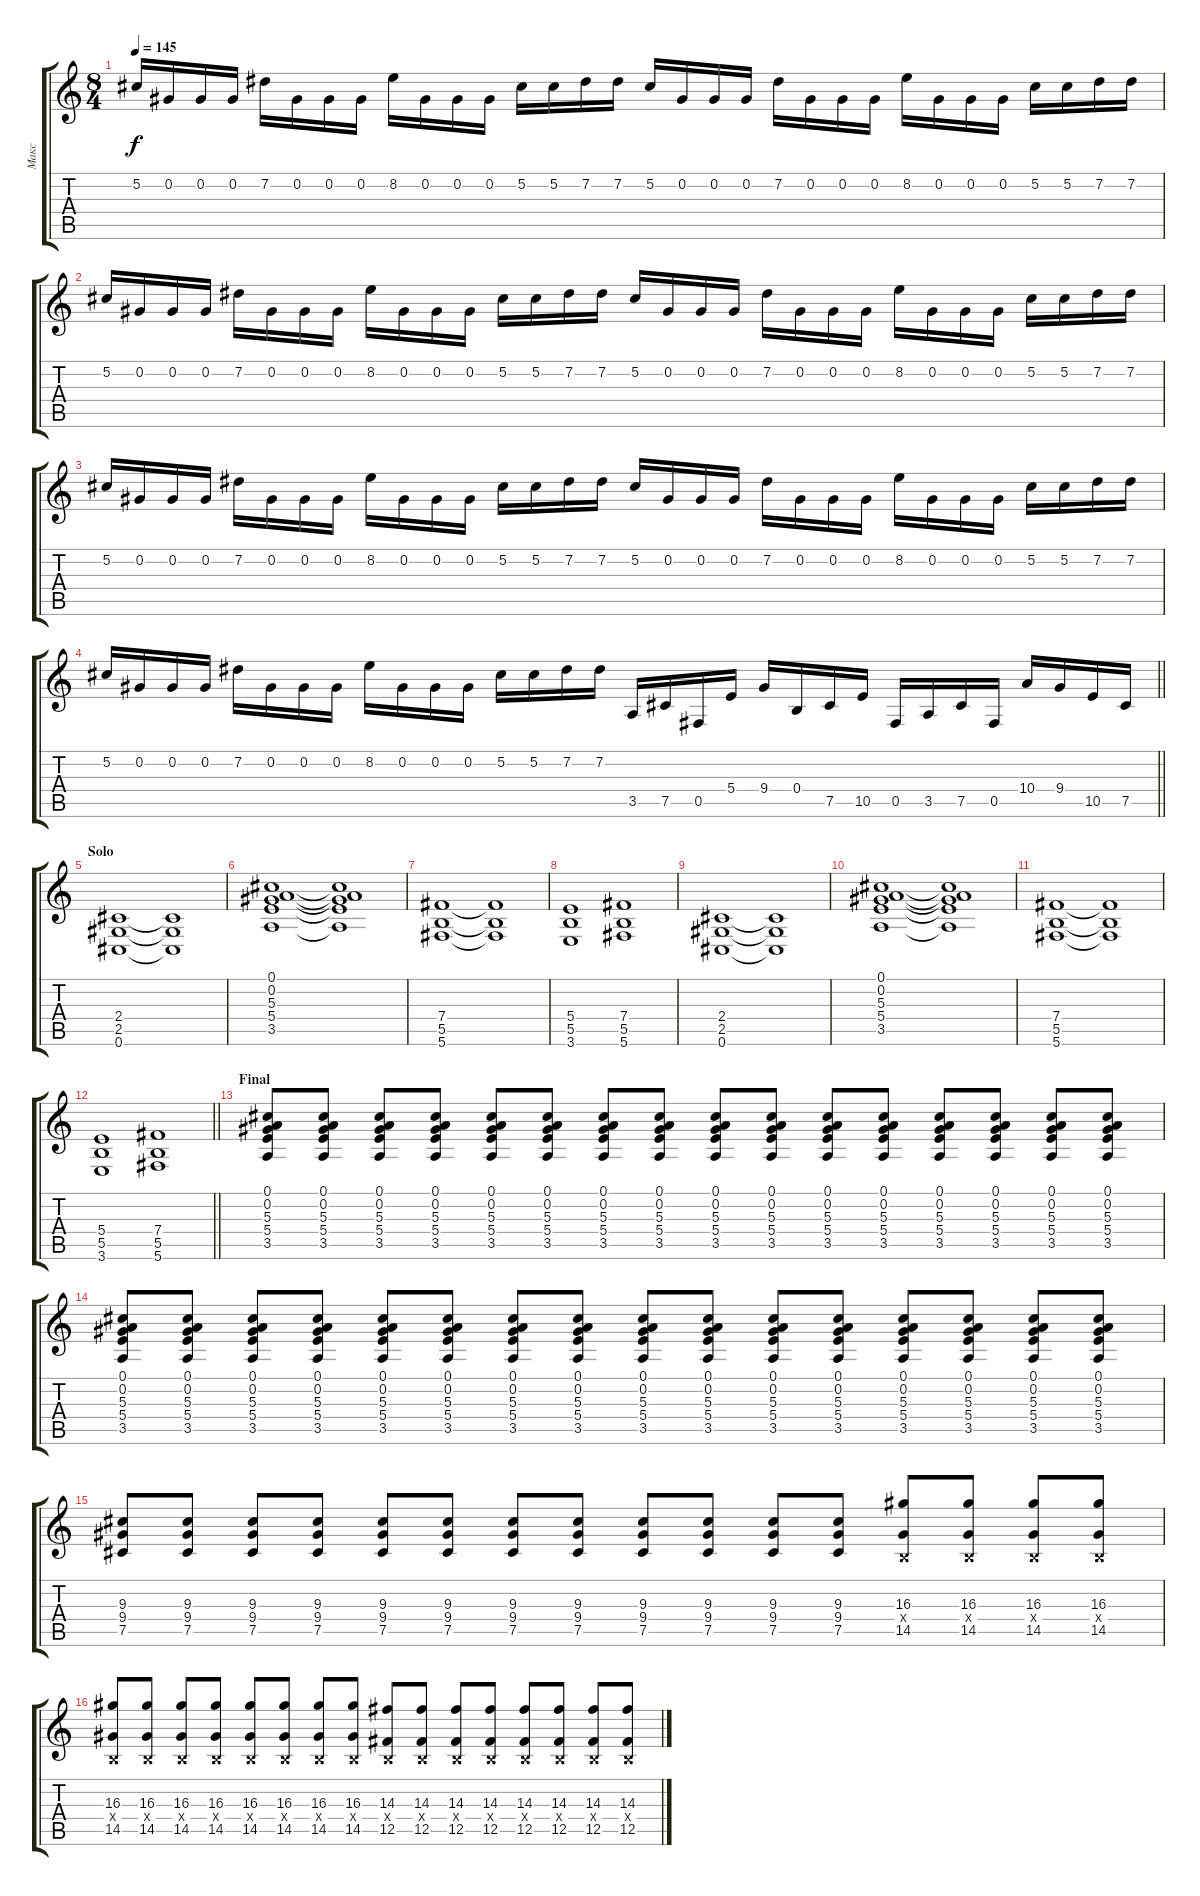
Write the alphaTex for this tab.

\track ("Макс" "Макс") {instrument overdrivenguitar}
\staff {score tabs}
\tuning (Db4 Ab3 E3 B2 Gb2 Db2) {hide}
\ts (8 4)
\tempo 145
\clef g2
\ks c
5.2.16{dy f} 0.2.16 0.2.16 0.2.16 7.2.16 0.2.16 0.2.16 0.2.16 8.2.16 0.2.16 0.2.16 0.2.16 5.2.16 5.2.16 7.2.16 7.2.16 5.2.16 0.2.16 0.2.16 0.2.16 7.2.16 0.2.16 0.2.16 0.2.16 8.2.16 0.2.16 0.2.16 0.2.16 5.2.16 5.2.16 7.2.16 7.2.16 |
5.2.16 0.2.16 0.2.16 0.2.16 7.2.16 0.2.16 0.2.16 0.2.16 8.2.16 0.2.16 0.2.16 0.2.16 5.2.16 5.2.16 7.2.16 7.2.16 5.2.16 0.2.16 0.2.16 0.2.16 7.2.16 0.2.16 0.2.16 0.2.16 8.2.16 0.2.16 0.2.16 0.2.16 5.2.16 5.2.16 7.2.16 7.2.16 |
5.2.16 0.2.16 0.2.16 0.2.16 7.2.16 0.2.16 0.2.16 0.2.16 8.2.16 0.2.16 0.2.16 0.2.16 5.2.16 5.2.16 7.2.16 7.2.16 5.2.16 0.2.16 0.2.16 0.2.16 7.2.16 0.2.16 0.2.16 0.2.16 8.2.16 0.2.16 0.2.16 0.2.16 5.2.16 5.2.16 7.2.16 7.2.16 |
\barLineRight lightlight
5.2.16 0.2.16 0.2.16 0.2.16 7.2.16 0.2.16 0.2.16 0.2.16 8.2.16 0.2.16 0.2.16 0.2.16 5.2.16 5.2.16 7.2.16 7.2.16 3.5.16 7.5.16 0.5.16 5.4.16 9.4.16 0.4.16 7.5.16 10.5.16 0.5.16 3.5.16 7.5.16 0.5.16 10.4.16 9.4.16 10.5.16 7.5.16 |
\section ("" "Solo")
(2.4 2.5 0.6).1 (2.4{t} 2.5{t} 0.6{t}).1 |
(0.1 0.2 5.3 5.4 3.5).1 (0.1{t} 0.2{t} 5.3{t} 5.4{t} 3.5{t}).1 |
(7.4 5.5 5.6).1 (7.4{t} 5.5{t} 5.6{t}).1 |
(5.4 5.5 3.6).1 (7.4 5.5 5.6).1 |
(2.4 2.5 0.6).1 (2.4{t} 2.5{t} 0.6{t}).1 |
(0.1 0.2 5.3 5.4 3.5).1 (0.1{t} 0.2{t} 5.3{t} 5.4{t} 3.5{t}).1 |
(7.4 5.5 5.6).1 (7.4{t} 5.5{t} 5.6{t}).1 |
\barLineRight lightlight
(5.4 5.5 3.6).1 (7.4 5.5 5.6).1 |
\section ("" "Final")
(0.1 0.2 5.3 5.4 3.5).8 (0.1 0.2 5.3 5.4 3.5).8 (0.1 0.2 5.3 5.4 3.5).8 (0.1 0.2 5.3 5.4 3.5).8 (0.1 0.2 5.3 5.4 3.5).8 (0.1 0.2 5.3 5.4 3.5).8 (0.1 0.2 5.3 5.4 3.5).8 (0.1 0.2 5.3 5.4 3.5).8 (0.1 0.2 5.3 5.4 3.5).8 (0.1 0.2 5.3 5.4 3.5).8 (0.1 0.2 5.3 5.4 3.5).8 (0.1 0.2 5.3 5.4 3.5).8 (0.1 0.2 5.3 5.4 3.5).8 (0.1 0.2 5.3 5.4 3.5).8 (0.1 0.2 5.3 5.4 3.5).8 (0.1 0.2 5.3 5.4 3.5).8 |
(0.1 0.2 5.3 5.4 3.5).8 (0.1 0.2 5.3 5.4 3.5).8 (0.1 0.2 5.3 5.4 3.5).8 (0.1 0.2 5.3 5.4 3.5).8 (0.1 0.2 5.3 5.4 3.5).8 (0.1 0.2 5.3 5.4 3.5).8 (0.1 0.2 5.3 5.4 3.5).8 (0.1 0.2 5.3 5.4 3.5).8 (0.1 0.2 5.3 5.4 3.5).8 (0.1 0.2 5.3 5.4 3.5).8 (0.1 0.2 5.3 5.4 3.5).8 (0.1 0.2 5.3 5.4 3.5).8 (0.1 0.2 5.3 5.4 3.5).8 (0.1 0.2 5.3 5.4 3.5).8 (0.1 0.2 5.3 5.4 3.5).8 (0.1 0.2 5.3 5.4 3.5).8 |
(9.3 9.4 7.5).8 (9.3 9.4 7.5).8 (9.3 9.4 7.5).8 (9.3 9.4 7.5).8 (9.3 9.4 7.5).8 (9.3 9.4 7.5).8 (9.3 9.4 7.5).8 (9.3 9.4 7.5).8 (9.3 9.4 7.5).8 (9.3 9.4 7.5).8 (9.3 9.4 7.5).8 (9.3 9.4 7.5).8 (16.3 0.4{x} 14.5).8 (16.3 0.4{x} 14.5).8 (16.3 0.4{x} 14.5).8 (16.3 0.4{x} 14.5).8 |
(16.3 0.4{x} 14.5).8 (16.3 0.4{x} 14.5).8 (16.3 0.4{x} 14.5).8 (16.3 0.4{x} 14.5).8 (16.3 0.4{x} 14.5).8 (16.3 0.4{x} 14.5).8 (16.3 0.4{x} 14.5).8 (16.3 0.4{x} 14.5).8 (14.3 0.4{x} 12.5).8 (14.3 0.4{x} 12.5).8 (14.3 0.4{x} 12.5).8 (14.3 0.4{x} 12.5).8 (14.3 0.4{x} 12.5).8 (14.3 0.4{x} 12.5).8 (14.3 0.4{x} 12.5).8 (14.3 0.4{x} 12.5).8
